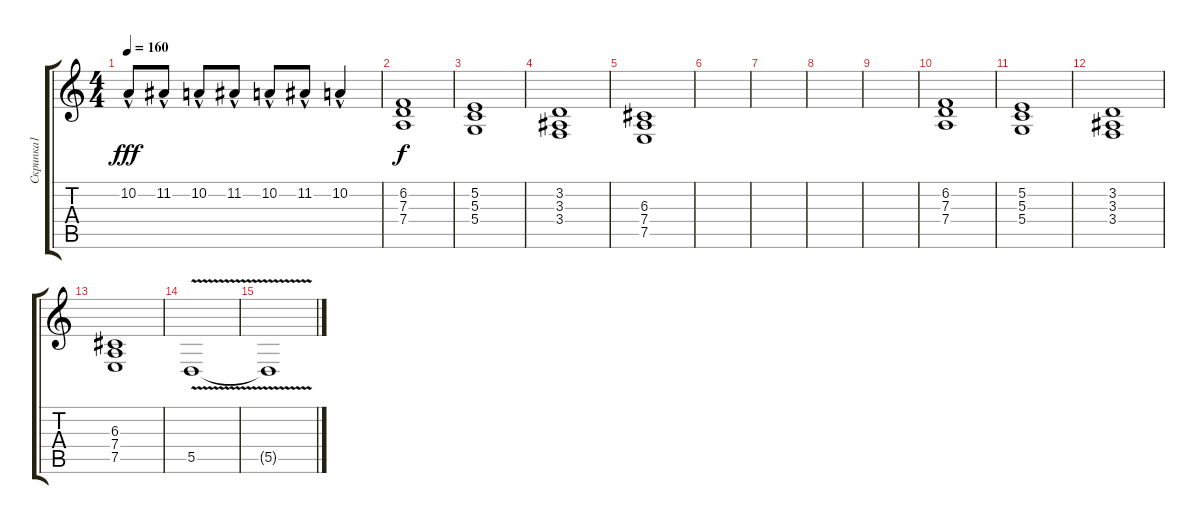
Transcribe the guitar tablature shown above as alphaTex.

\track ("Скрипка1" "Скрипка1") {instrument stringensemble1}
\staff {score tabs}
\tuning (E4 B3 G3 D3 A2 E2) {hide}
\ts (4 4)
\tempo 160
\clef g2
\ks c
10.2{hac}.8{dy fff} 11.2{hac}.8 10.2{hac}.8 11.2{hac}.8 10.2{hac}.8 11.2{hac}.8 10.2{hac}.4 |
(6.2 7.3 7.4).1{dy f} |
(5.2 5.3 5.4).1 |
(3.2 3.3 3.4).1 |
(6.3 7.4 7.5).1 |
|
|
|
|
(6.2 7.3 7.4).1 |
(5.2 5.3 5.4).1 |
(3.2 3.3 3.4).1 |
(6.3 7.4 7.5).1 |
5.5{v}.1 |
5.5{t}.1
